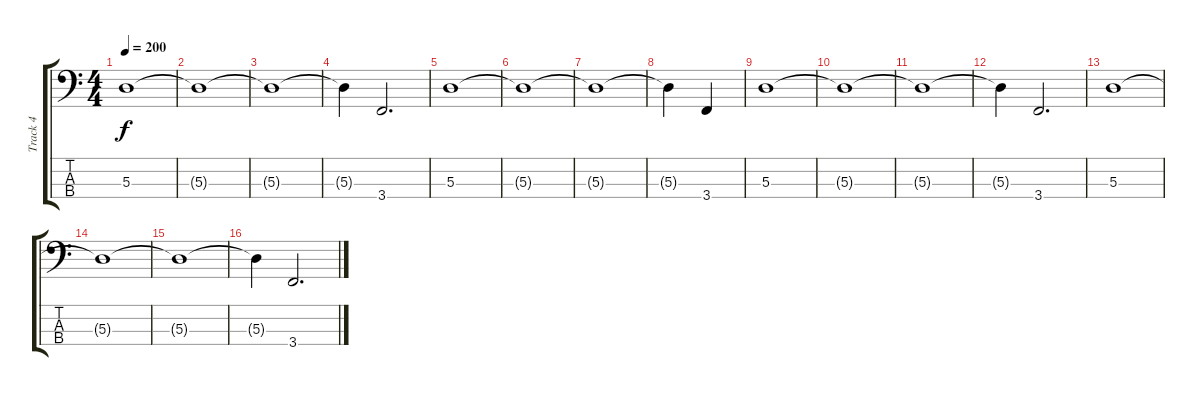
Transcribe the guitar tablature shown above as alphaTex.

\track ("Track 4" "Track 4") {instrument electricbasspick}
\staff {score tabs}
\tuning (G2 D2 A1 D1) {hide}
\ts (4 4)
\tempo 200
\clef f4
\ks c
5.3.1{dy f} |
5.3{t}.1 |
5.3{t}.1 |
5.3{t}.4 3.4.2{d} |
5.3.1 |
5.3{t}.1 |
5.3{t}.1 |
5.3{t}.4 3.4.4 |
5.3.1 |
5.3{t}.1 |
5.3{t}.1 |
5.3{t}.4 3.4.2{d} |
5.3.1 |
5.3{t}.1 |
5.3{t}.1 |
5.3{t}.4 3.4.2{d}
